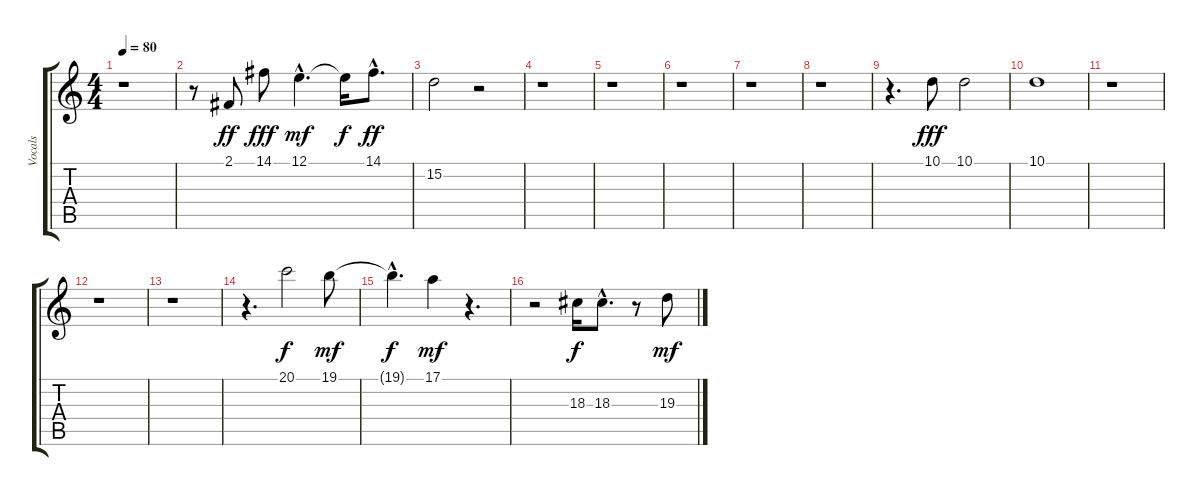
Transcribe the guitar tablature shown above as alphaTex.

\track ("Vocals              " "Vocals    ") {instrument percussiveorgan}
\staff {score tabs}
\tuning (E4 B3 G3 D3 A2 E2) {hide}
\ts (4 4)
\tempo 80
\clef g2
\ks c
r.1{dy f} |
r.8 2.1.8{dy ff} 14.1.8{dy fff} 12.1{hac}.4{d dy mf} 12.1{t}.16{dy f} 14.1{hac}.8{d dy ff} |
15.2.2 r.2 |
r.1 |
r.1 |
r.1 |
r.1 |
r.1 |
r.4{d} 10.1.8{dy fff} 10.1.2 |
10.1.1 |
r.1 |
r.1 |
r.1 |
r.4{d} 20.1.2{dy f} 19.1.8{dy mf} |
19.1{hac t}.4{d dy f} 17.1.4{dy mf} r.4{d} |
r.2 18.3.16{dy f} 18.3{hac}.8{d} r.8 19.3.8{dy mf}
